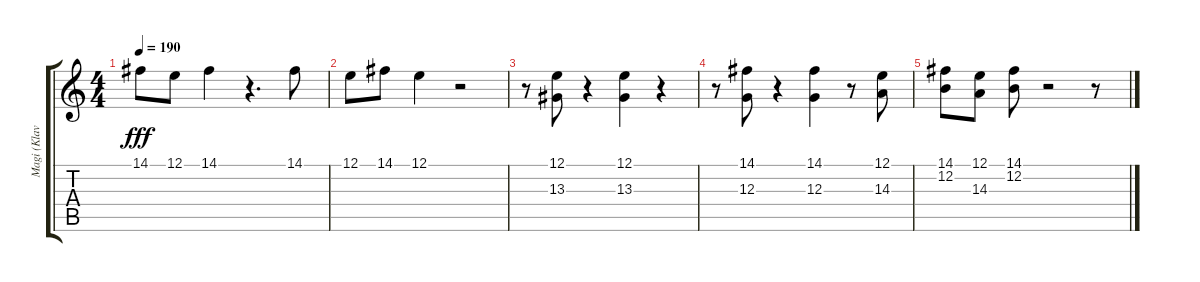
\track ("Magi (Klavijature)" "Magi (Klav") {instrument honkytonkpiano}
\staff {score tabs}
\tuning (E4 B3 G3 D3 A2 E2) {hide}
\ts (4 4)
\tempo 190
\clef g2
\ks c
14.1.8{dy fff} 12.1.8 14.1.4 r.4{d} 14.1.8 |
12.1.8 14.1.8 12.1.4 r.2 |
r.8 (12.1 13.3).8 r.4 (12.1 13.3).4 r.4 |
r.8 (14.1 12.3).8 r.4 (14.1 12.3).4 r.8 (12.1 14.3).8 |
(14.1 12.2).8 (12.1 14.3).8 (14.1 12.2).8 r.2 r.8
